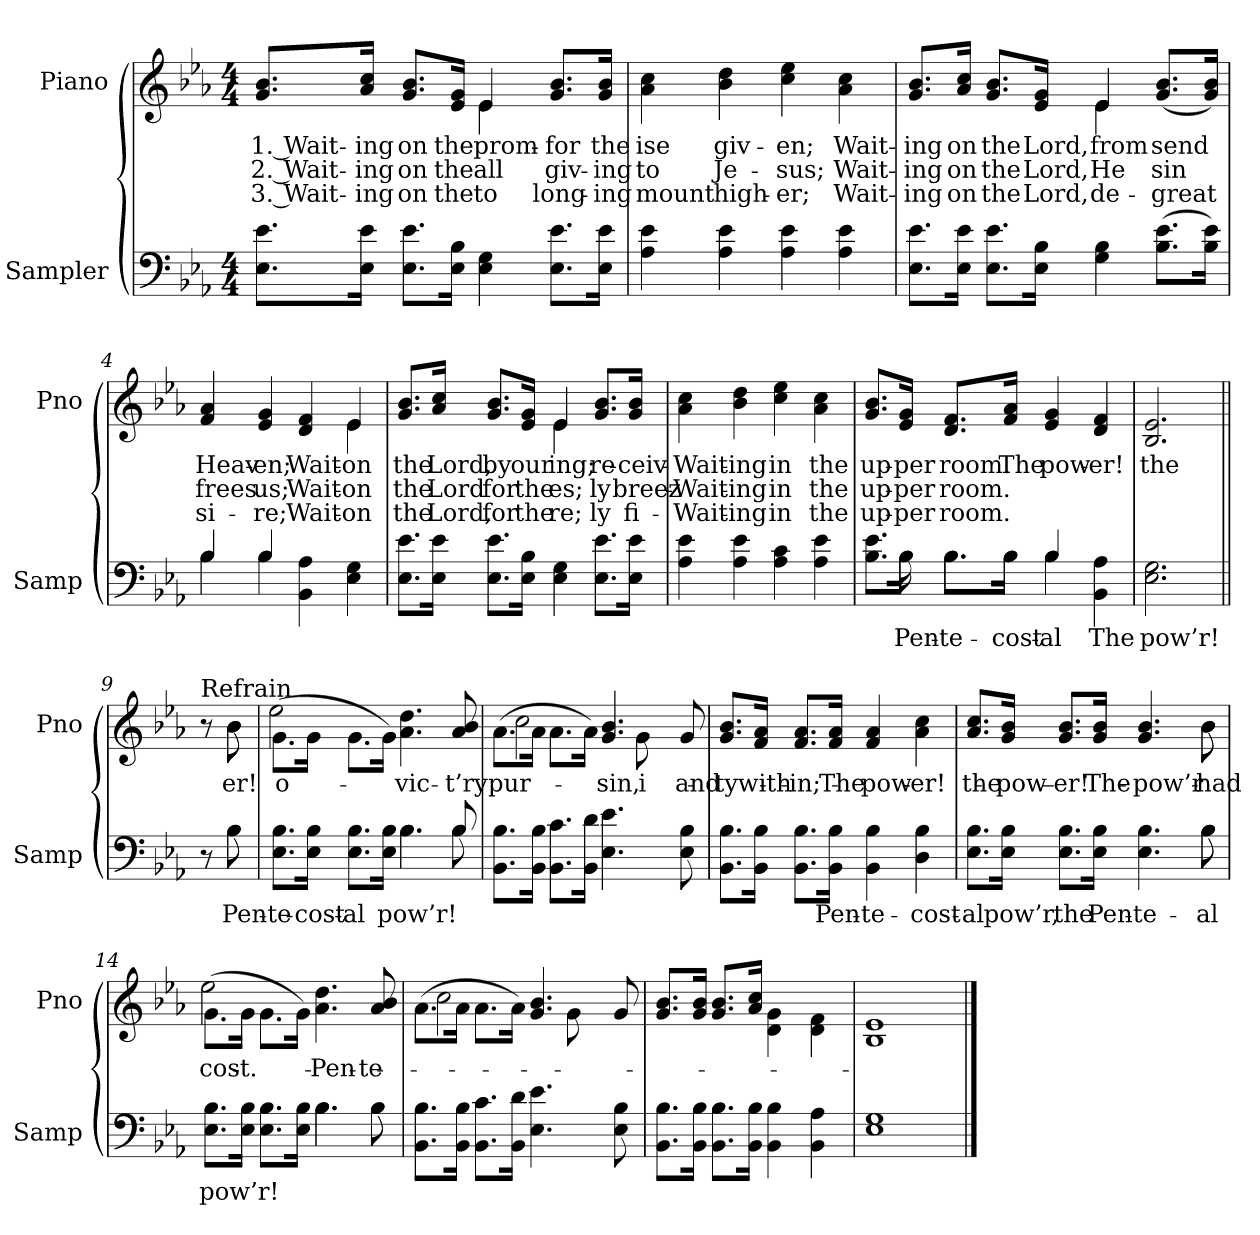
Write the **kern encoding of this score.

**kern	**text	**kern	**text	**text	**text
*part2	*part2	*part1	*part1	*part1	*part1
*staff2	*staff2	*staff1	*staff1	*staff1	*staff1
*I"Sampler	*	*I"Piano	*	*	*
*I'Samp	*	*I'Pno	*	*	*
*clefF4	*	*clefG2	*	*	*
*k[b-e-a-]	*	*k[b-e-a-]	*	*	*
*E-:	*	*E-:	*	*	*
*M4/4	*	*M4/4	*	*	*
=1	=1	=1	=1	=1	=1
*	*	*^	*	*	*
8.E-\ 8.e-\L	.	8.g/ 8.b-/L	2ryy	1. Wait-	2. Wait-	3. Wait-
16E-\ 16e-\Jk	.	16a-/ 16cc/Jk	.	-ing	-ing	-ing
8.E-\ 8.e-\L	.	8.g/ 8.b-/L	.	on	on	on
16E-\ 16B-\Jk	.	16e-/ 16g/Jk	.	the	the	the
4E- 4G	.	4e-/	4e-	prom-	all	to
8.E-\ 8.e-\L	.	8.g/ 8.b-/L	4ryy	for	giv-	long-
16E-\ 16e-\Jk	.	16g/ 16b-/Jk	.	the	-ing	-ing
*	*	*v	*v	*	*	*
=2	=2	=2	=2	=2	=2
4A- 4e-	.	4a- 4cc	-ise	to	mount
4A- 4e-	.	4b- 4dd	giv-	Je-	high-
4A- 4e-	.	4cc 4ee-	-en;	-sus;	-er;
4A- 4e-	.	4a- 4cc	Wait-	Wait-	Wait-
=3	=3	=3	=3	=3	=3
*	*	*^	*	*	*
8.E-\ 8.e-\L	.	8.g/ 8.b-/L	2ryy	-ing	-ing	-ing
16E-\ 16e-\Jk	.	16a-/ 16cc/Jk	.	on	on	on
8.E-\ 8.e-\L	.	8.g/ 8.b-/L	.	the	the	the
16E-\ 16B-\Jk	.	16e-/ 16g/Jk	.	Lord,	Lord,	Lord,
4G 4B-	.	4e-/	4e-	from	He	de-
(8.B-\ 8.e-\L	.	(8.g/ 8.b-/L	4ryy	send	sin	great
16B-\ 16e-\Jk)	.	16g/ 16b-/Jk)	.	.	.	.
=4	=4	=4	=4	=4	=4	=4
*^	*	*	*	*	*	*
4B-/	4B-	.	4f 4a-	2.ryy	Heav-	frees	-si-
4B-/	4B-	.	4e- 4g	.	-en;	us;	-re;
4BB- 4A-	2ryy	.	4d 4f	.	Wait-	Wait-	Wait-
4E- 4G	.	.	4e-/	4e-	on	on	on
*v	*v	*	*	*	*	*	*
=5	=5	=5	=5	=5	=5	=5
8.E-\ 8.e-\L	.	8.g/ 8.b-/L	2ryy	the	the	the
16E-\ 16e-\Jk	.	16a-/ 16cc/Jk	.	Lord,	Lord	Lord,
8.E-\ 8.e-\L	.	8.g/ 8.b-/L	.	by	for	for
16E-\ 16B-\Jk	.	16e-/ 16g/Jk	.	our	the	the
4E- 4G	.	4e-/	4e-	-ing;	-es;	-re;
8.E-\ 8.e-\L	.	8.g/ 8.b-/L	4ryy	re-	-ly	-ly
16E-\ 16e-\Jk	.	16g/ 16b-/Jk	.	-ceiv-	breez-	fi-
*	*	*v	*v	*	*	*
=6	=6	=6	=6	=6	=6
4A- 4e-	.	4a- 4cc	Wait-	Wait-	Wait-
4A- 4e-	.	4b- 4dd	-ing	-ing	-ing
4A- 4c	.	4cc 4ee-	in	in	in
4A- 4e-	.	4a- 4cc	the	the	the
=7	=7	=7	=7	=7	=7
*^	*	*	*	*	*
8.B-\ 8.e-\L	8.ryy	.	8.g/ 8.b-/L	up-	up-	up-
16B-\Jk	16B-	Pen-	16e-/ 16g/Jk	-per	-per	-per
8.B-\L	8.B-\L	-te-	8.d/ 8.f/L	room.	room.	room.
16B-\Jk	16B-\Jk	-cost-	16f/ 16a-/Jk	The	.	.
4B-/	4B-	-al	4e- 4g	pow-	.	.
4BB- 4A-	4ryy	The	4d 4f	-er!	.	.
*v	*v	*	*	*	*	*
=8	=8	=8	=8	=8	=8
2.E- 2.G	pow’r!	2.B- 2.e-	the	.	.
=9||	=9||	=9||	=9||	=9||	=9||
*^	*	*^	*	*	*
!	!	!	!LO:TX:t=Refrain	!	!	!	!
8r	8ryy	.	8r	8ryy	.	.	.
8B-\	8B-	Pen-	8b-\	8b-	-er!	.	.
=10	=10	=10	=10	=10	=10	=10	=10
8.E-\ 8.B-\L	2ryy	-te-	(8.g\L	2ee-	o-	.	.
16E-\ 16B-\Jk	.	-cost-	16g\Jk	.	.	.	.
8.E-\ 8.B-\L	.	-al	8.g\L	.	.	.	.
16E-\ 16B-\Jk	.	pow’r!	16g\Jk)	.	.	.	.
4.B-\	4.B-	.	4.a- 4.dd	2ryy	vic-	.	.
8B-/	8B-	.	8a- 8b-	.	-t’ry	.	.
*v	*v	*	*	*	*	*	*
=11	=11	=11	=11	=11	=11	=11
8.BB-\ 8.B-\L	.	(8.a-\L	2cc	pur-	.	.
16BB-\ 16B-\Jk	.	16a-\Jk	.	.	.	.
8.BB-\ 8.c\L	.	8.a-\L	.	.	.	.
16BB-\ 16d\Jk	.	16a-\Jk)	.	.	.	.
4.E- 4.e-	.	4.g 4.b-	8.ryy	sin,	.	.
.	.	.	8g	-i-	.	.
.	.	.	8.ryy	.	.	.
8E- 8B-	.	8g/	.	and	.	.
*	*	*v	*v	*	*	*
=12	=12	=12	=12	=12	=12
8.BB-\ 8.B-\L	.	8.g/ 8.b-/L	-ty	.	.
16BB-\ 16B-\Jk	.	16f/ 16a-/Jk	with-	.	.
8.BB-\ 8.B-\L	.	8.f/ 8.a-/L	-in;	.	.
16BB-\ 16B-\Jk	Pen-	16f/ 16a-/Jk	The	.	.
4BB- 4B-	-te-	4f 4a-	pow-	.	.
4D 4B-	-cost-	4a- 4cc	-er!	.	.
=13	=13	=13	=13	=13	=13
*^	*	*^	*	*	*
8.E-\ 8.B-\L	2..ryy	-al	8.a-/ 8.cc/L	2..ryy	the	.	.
16E-\ 16B-\Jk	.	pow’r,	16g/ 16b-/Jk	.	pow-	.	.
8.E-\ 8.B-\L	.	the	8.g/ 8.b-/L	.	-er!	.	.
16E-\ 16B-\Jk	.	Pen-	16g/ 16b-/Jk	.	The	.	.
4.E- 4.B-	.	-te-	4.g 4.b-	.	pow’r	.	.
8B-\	8B-	-al	8b-\	8b-	had	.	.
=14	=14	=14	=14	=14	=14	=14	=14
8.E-\ 8.B-\L	2ryy	pow’r!	(8.g\L	2ee-	-cost.	.	.
16E-\ 16B-\Jk	.	.	16g\Jk	.	.	.	.
8.E-\ 8.B-\L	.	.	8.g\L	.	.	.	.
16E-\ 16B-\Jk	.	.	16g\Jk)	.	.	.	.
4.B-\	4.B-	.	4.a- 4.dd	2ryy	Pen-	.	.
8B-\	8B-	.	8a- 8b-	.	-te-	.	.
*v	*v	*	*	*	*	*	*
=15	=15	=15	=15	=15	=15	=15
8.BB-\ 8.B-\L	.	(8.a-\L	2cc	.	.	.
16BB-\ 16B-\Jk	.	16a-\Jk	.	.	.	.
8.BB-\ 8.c\L	.	8.a-\L	.	.	.	.
16BB-\ 16d\Jk	.	16a-\Jk)	.	.	.	.
4.E- 4.e-	.	4.g 4.b-	8.ryy	.	.	.
.	.	.	8g	.	.	.
.	.	.	8.ryy	.	.	.
8E- 8B-	.	8g/	.	.	.	.
*	*	*v	*v	*	*	*
=16	=16	=16	=16	=16	=16
8.BB-\ 8.B-\L	.	8.g/ 8.b-/L	.	.	.
16BB-\ 16B-\Jk	.	16g/ 16b-/Jk	.	.	.
8.BB-\ 8.B-\L	.	8.g/ 8.b-/L	.	.	.
16BB-\ 16B-\Jk	.	16a-/ 16cc/Jk	.	.	.
4BB- 4B-	.	4d\ 4g\	.	.	.
4BB- 4A-	.	4d\ 4f\	.	.	.
=17	=17	=17	=17	=17	=17
1E- 1G	.	1B-\ 1e-\	.	.	.
==	==	==	==	==	==
*-	*-	*-	*-	*-	*-
